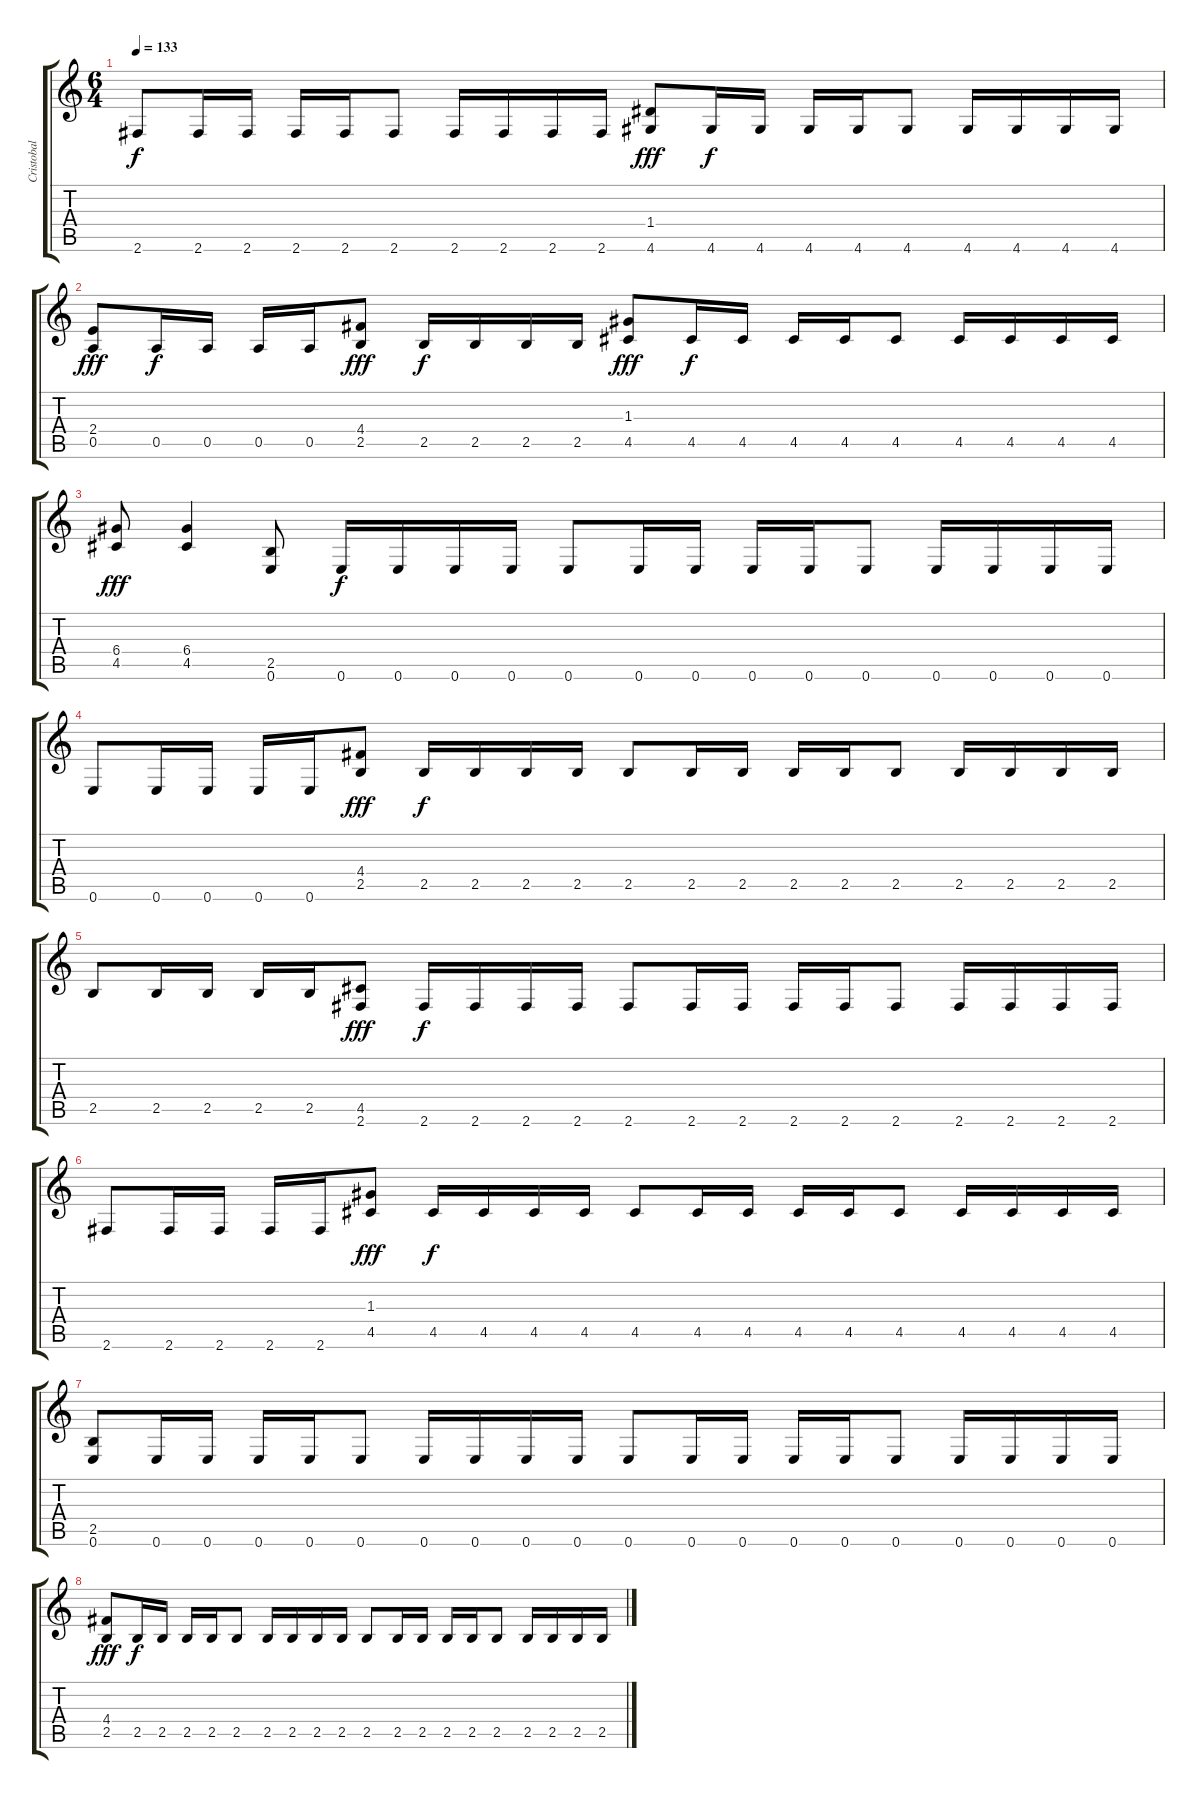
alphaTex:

\track ("Cristobal" "Cristobal") {instrument distortionguitar}
\staff {score tabs}
\tuning (E4 B3 G3 D3 A2 E2) {hide}
\ts (6 4)
\tempo 133
\clef g2
\ks c
2.6.8{dy f} 2.6.16 2.6.16 2.6.16 2.6.16 2.6.8 2.6.16 2.6.16 2.6.16 2.6.16 (1.4 4.6).8{dy fff} 4.6.16{dy f} 4.6.16 4.6.16 4.6.16 4.6.8 4.6.16 4.6.16 4.6.16 4.6.16 |
(2.4 0.5).8{dy fff} 0.5.16{dy f} 0.5.16 0.5.16 0.5.16 (4.4 2.5).8{dy fff} 2.5.16{dy f} 2.5.16 2.5.16 2.5.16 (1.3 4.5).8{dy fff} 4.5.16{dy f} 4.5.16 4.5.16 4.5.16 4.5.8 4.5.16 4.5.16 4.5.16 4.5.16 |
(6.4 4.5).8{dy fff} (6.4 4.5).4 (2.5 0.6).8 0.6.16{dy f} 0.6.16 0.6.16 0.6.16 0.6.8 0.6.16 0.6.16 0.6.16 0.6.16 0.6.8 0.6.16 0.6.16 0.6.16 0.6.16 |
0.6.8 0.6.16 0.6.16 0.6.16 0.6.16 (4.4 2.5).8{dy fff} 2.5.16{dy f} 2.5.16 2.5.16 2.5.16 2.5.8 2.5.16 2.5.16 2.5.16 2.5.16 2.5.8 2.5.16 2.5.16 2.5.16 2.5.16 |
2.5.8 2.5.16 2.5.16 2.5.16 2.5.16 (4.5 2.6).8{dy fff} 2.6.16{dy f} 2.6.16 2.6.16 2.6.16 2.6.8 2.6.16 2.6.16 2.6.16 2.6.16 2.6.8 2.6.16 2.6.16 2.6.16 2.6.16 |
2.6.8 2.6.16 2.6.16 2.6.16 2.6.16 (1.3 4.5).8{dy fff} 4.5.16{dy f} 4.5.16 4.5.16 4.5.16 4.5.8 4.5.16 4.5.16 4.5.16 4.5.16 4.5.8 4.5.16 4.5.16 4.5.16 4.5.16 |
(2.5 0.6).8 0.6.16 0.6.16 0.6.16 0.6.16 0.6.8 0.6.16 0.6.16 0.6.16 0.6.16 0.6.8 0.6.16 0.6.16 0.6.16 0.6.16 0.6.8 0.6.16 0.6.16 0.6.16 0.6.16 |
(4.4 2.5).8{dy fff} 2.5.16{dy f} 2.5.16 2.5.16 2.5.16 2.5.8 2.5.16 2.5.16 2.5.16 2.5.16 2.5.8 2.5.16 2.5.16 2.5.16 2.5.16 2.5.8 2.5.16 2.5.16 2.5.16 2.5.16
